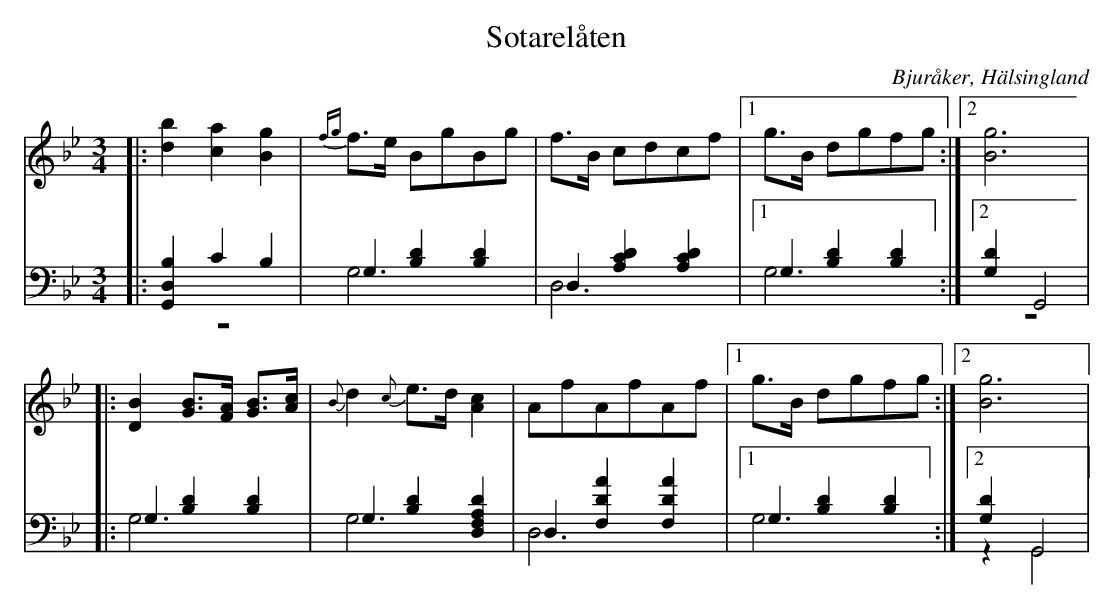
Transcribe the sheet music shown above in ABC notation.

X:1
T: Sotarelåten
O: Bjuråker, Hälsingland
M: 3/4
L: 1/8
K: Bb
V:1
V:2
V:3 merge
V:1
|:[d2b2] [c2a2] [B2g2]|{fg}f>e BgBg|f>B cdcf |1g>B dgfg :|2 [B6g6]|
|:[D2B2] [GB]>[FA] [GB]>[Ac]|{B}d2 {c}e>d [A2c2]|AfAfAf |1g>B dgfg :|2 [B6g6]|
V:2 clef=bass
|:[G,,2 D,2B,2] C2 B,2|G,2 [B,2 D2] [B,2 D2]|D,2 [A,2 C2 D2] [A,2 C2 D2]|1G,2 [B,2 D2] [B,2 D2]:|2 [G,2D2] G,,4|
|:G,2 [B,2 D2] [B,2 D2]|G,2 [B,2 D2] [D,2 F,2A,2D2]|D,2 [F,2 A2 D2] [F,2 A2 D2]|1 G,2 [B,2 D2] [B,2 D2] :|2 [G,2D2] G,,4|
V:3 clef=bass
|:z6|G,6|D,6|1G,6:|2 z6|
|:G,6|G,6|D,6|1 G,6 :|2 z2 G,,4|
